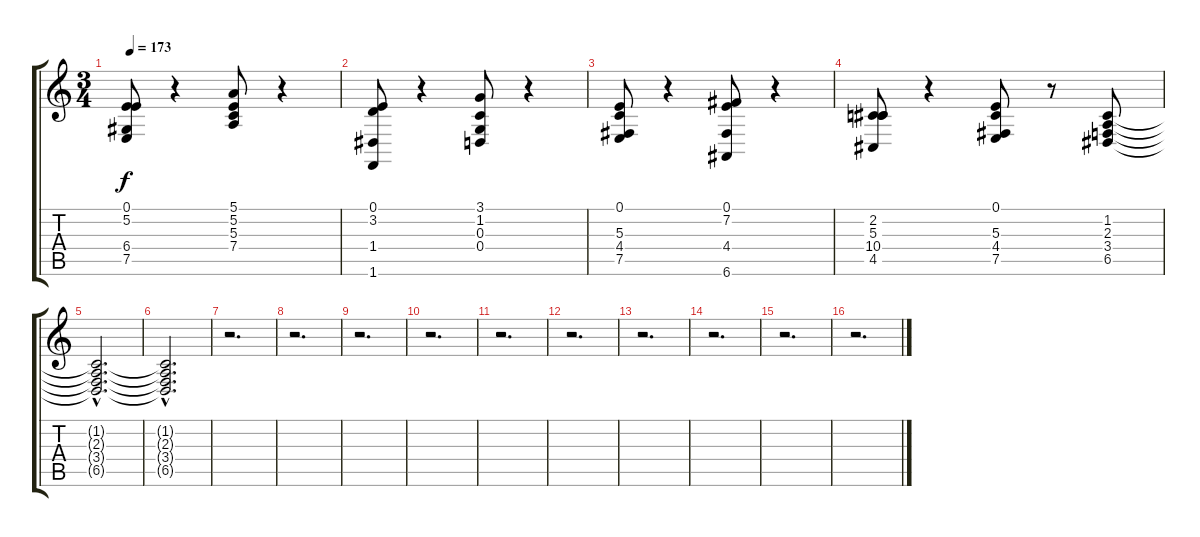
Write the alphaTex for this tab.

\track "" {instrument tangoaccordion}
\staff {score tabs}
\tuning (E4 B3 G3 D3 A2 E2) {hide}
\ts (3 4)
\tempo 173
\clef g2
\ks c
(0.1 5.2 6.4 7.5).8{dy f} r.4 (5.1 5.2 5.3 7.4).8 r.4 |
(0.1 3.2 1.4 1.6).8 r.4 (3.1 1.2 0.3 0.4).8 r.4 |
(0.1 5.3 4.4 7.5).8 r.4 (0.1 7.2 4.4 6.6).8 r.4 |
(2.2 5.3 10.4 4.5).8 r.4 (0.1 5.3 4.4 7.5).8 r.8 (1.2 2.3 3.4 6.5).8 |
(1.2{hac t} 2.3{hac t} 3.4{hac t} 6.5{hac t}).2{d} |
(1.2{hac t} 2.3{hac t} 3.4{hac t} 6.5{hac t}).2{d} |
r.2{d} |
r.2{d} |
r.2{d} |
r.2{d} |
r.2{d} |
r.2{d} |
r.2{d} |
r.2{d} |
r.2{d} |
r.2{d}
